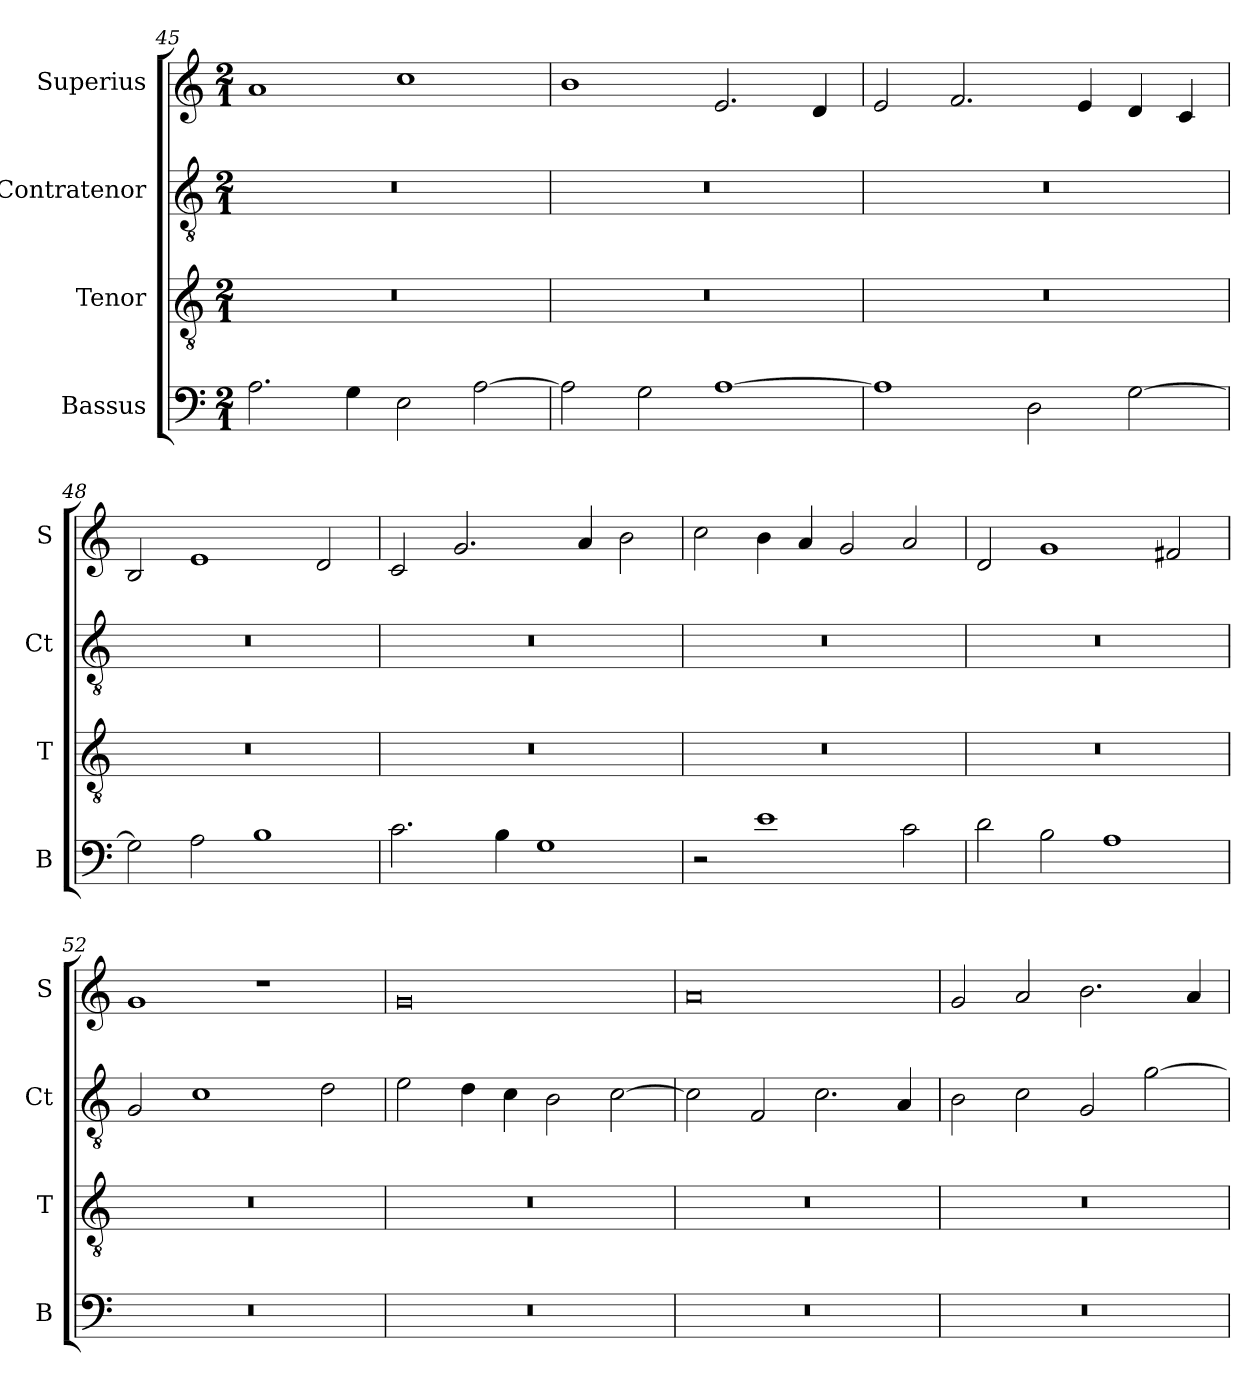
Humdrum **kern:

**kern	**kern	**kern	**kern
*part4	*part3	*part2	*part1
*staff4	*staff3	*staff2	*staff1
*I"Bassus	*I"Tenor	*I"Contratenor	*I"Superius
*I'B	*I'T	*I'Ct	*I'S
*clefF4	*clefGv2	*clefGv2	*clefG2
*k[]	*k[]	*k[]	*k[]
*M2/1	*M2/1	*M2/1	*M2/1
=45	=45	=45	=45
2.A\	0r	0r	1a
4G\	.	.	.
2E\	.	.	1cc
[2A\	.	.	.
=46	=46	=46	=46
2A\]	0r	0r	1b
2G\	.	.	.
[1A	.	.	2.e/
.	.	.	4d/
=47	=47	=47	=47
1A]	0r	0r	2e/
.	.	.	2.f/
2D\	.	.	.
.	.	.	4e/
[2G\	.	.	4d/
.	.	.	4c/
=48	=48	=48	=48
2G\]	0r	0r	2B/
2A\	.	.	1e
1B	.	.	.
.	.	.	2d/
=49	=49	=49	=49
2.c\	0r	0r	2c/
.	.	.	2.g/
4B\	.	.	.
1G	.	.	.
.	.	.	4a/
.	.	.	2b\
=50	=50	=50	=50
2r	0r	0r	2cc\
1e	.	.	4b\
.	.	.	4a/
.	.	.	2g/
2c\	.	.	2a/
=51	=51	=51	=51
2d\	0r	0r	2d/
2B\	.	.	1g
1A	.	.	.
.	.	.	2f#X/
=52	=52	=52	=52
0r	0r	2G/	1g
.	.	1c	.
.	.	.	1r
.	.	2d\	.
=53	=53	=53	=53
0r	0r	2e\	0g
.	.	4d\	.
.	.	4c\	.
.	.	2B\	.
.	.	[2c\	.
=54	=54	=54	=54
0r	0r	2c\]	0a
.	.	2F/	.
.	.	2.c\	.
.	.	4A/	.
=55	=55	=55	=55
0r	0r	2B\	2g/
.	.	2c\	2a/
.	.	2G/	2.b\
.	.	[2g\	.
.	.	.	4a/
=	=	=	=
*-	*-	*-	*-
